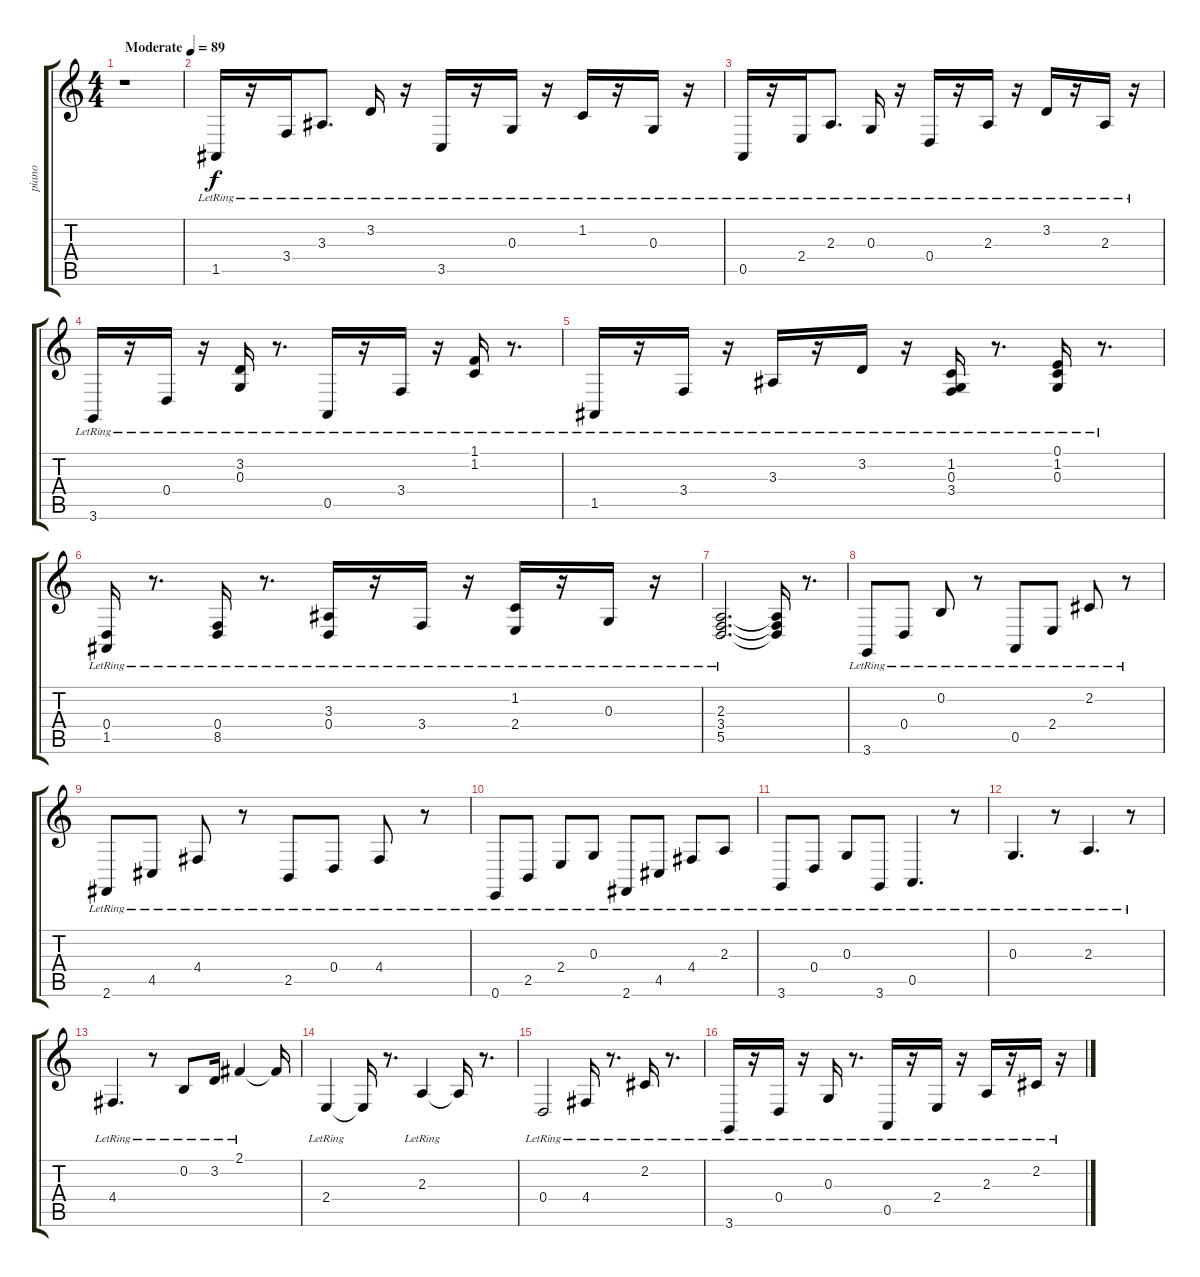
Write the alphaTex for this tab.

\track ("piano" "piano") {instrument acousticgrandpiano}
\staff {score tabs}
\tuning (E4 B3 G3 D3 A2 E2) {hide}
\ts (4 4)
\tempo (89 "Moderate")
\clef g2
\ks c
r.1{dy f instrument acousticgrandpiano} |
1.5{lr}.16 r.16 3.4{lr}.16 3.3{lr}.8{d} 3.2{lr}.16 r.16 3.5{lr}.16 r.16 0.3{lr}.16 r.16 1.2{lr}.16 r.16 0.3{lr}.16 r.16 |
0.5{lr}.16 r.16 2.4{lr}.16 2.3{lr}.8{d} 0.3{lr}.16 r.16 0.4{lr}.16 r.16 2.3{lr}.16 r.16 3.2{lr}.16 r.16 2.3{lr}.16 r.16 |
3.6{lr}.16 r.16 0.4{lr}.16 r.16 (3.2{lr} 0.3{lr}).16 r.8{d} 0.5{lr}.16 r.16 3.4{lr}.16 r.16 (1.1{lr} 1.2{lr}).16 r.8{d} |
1.5{lr}.16 r.16 3.4{lr}.16 r.16 3.3{lr}.16 r.16 3.2{lr}.16 r.16 (1.2{lr} 0.3{lr} 3.4{lr}).16 r.8{d} (0.1{lr} 1.2{lr} 0.3{lr}).16 r.8{d} |
(0.4{lr} 1.5{lr}).16 r.8{d} (0.4{lr} 8.5{lr}).16 r.8{d} (3.3{lr} 0.4{lr}).16 r.16 3.4{lr}.16 r.16 (1.2{lr} 2.4{lr}).16 r.16 0.3{lr}.16 r.16 |
(2.3{lr} 3.4{lr} 5.5{lr}).2{d} (2.3{t} 3.4{t} 5.5{t}).16 r.8{d} |
3.6{lr}.8 0.4{lr}.8 0.2{lr}.8 r.8 0.5{lr}.8 2.4{lr}.8 2.2{lr}.8 r.8 |
2.6{lr}.8 4.5{lr}.8 4.4{lr}.8 r.8 2.5{lr}.8 0.4{lr}.8 4.4{lr}.8 r.8 |
0.6{lr}.8 2.5{lr}.8 2.4{lr}.8 0.3{lr}.8 2.6{lr}.8 4.5{lr}.8 4.4{lr}.8 2.3{lr}.8 |
3.6{lr}.8 0.4{lr}.8 0.3{lr}.8 3.6{lr}.8 0.5{lr}.4{d} r.8 |
0.3{lr}.4{d} r.8 2.3{lr}.4{d} r.8 |
4.4{lr}.4{d} r.8 0.2{lr}.8 3.2{lr}.16 2.1{lr}.4 2.1{t}.16 |
2.4{lr}.4 2.4{t}.16 r.8{d} 2.3{lr}.4 2.3{t}.16 r.8{d} |
0.4{lr}.2 4.4{lr}.16 r.8{d} 2.2{lr}.16 r.8{d} |
3.6{lr}.16 r.16 0.4{lr}.16 r.16 0.3{lr}.16 r.8{d} 0.5{lr}.16 r.16 2.4{lr}.16 r.16 2.3{lr}.16 r.16 2.2{lr}.16 r.16
